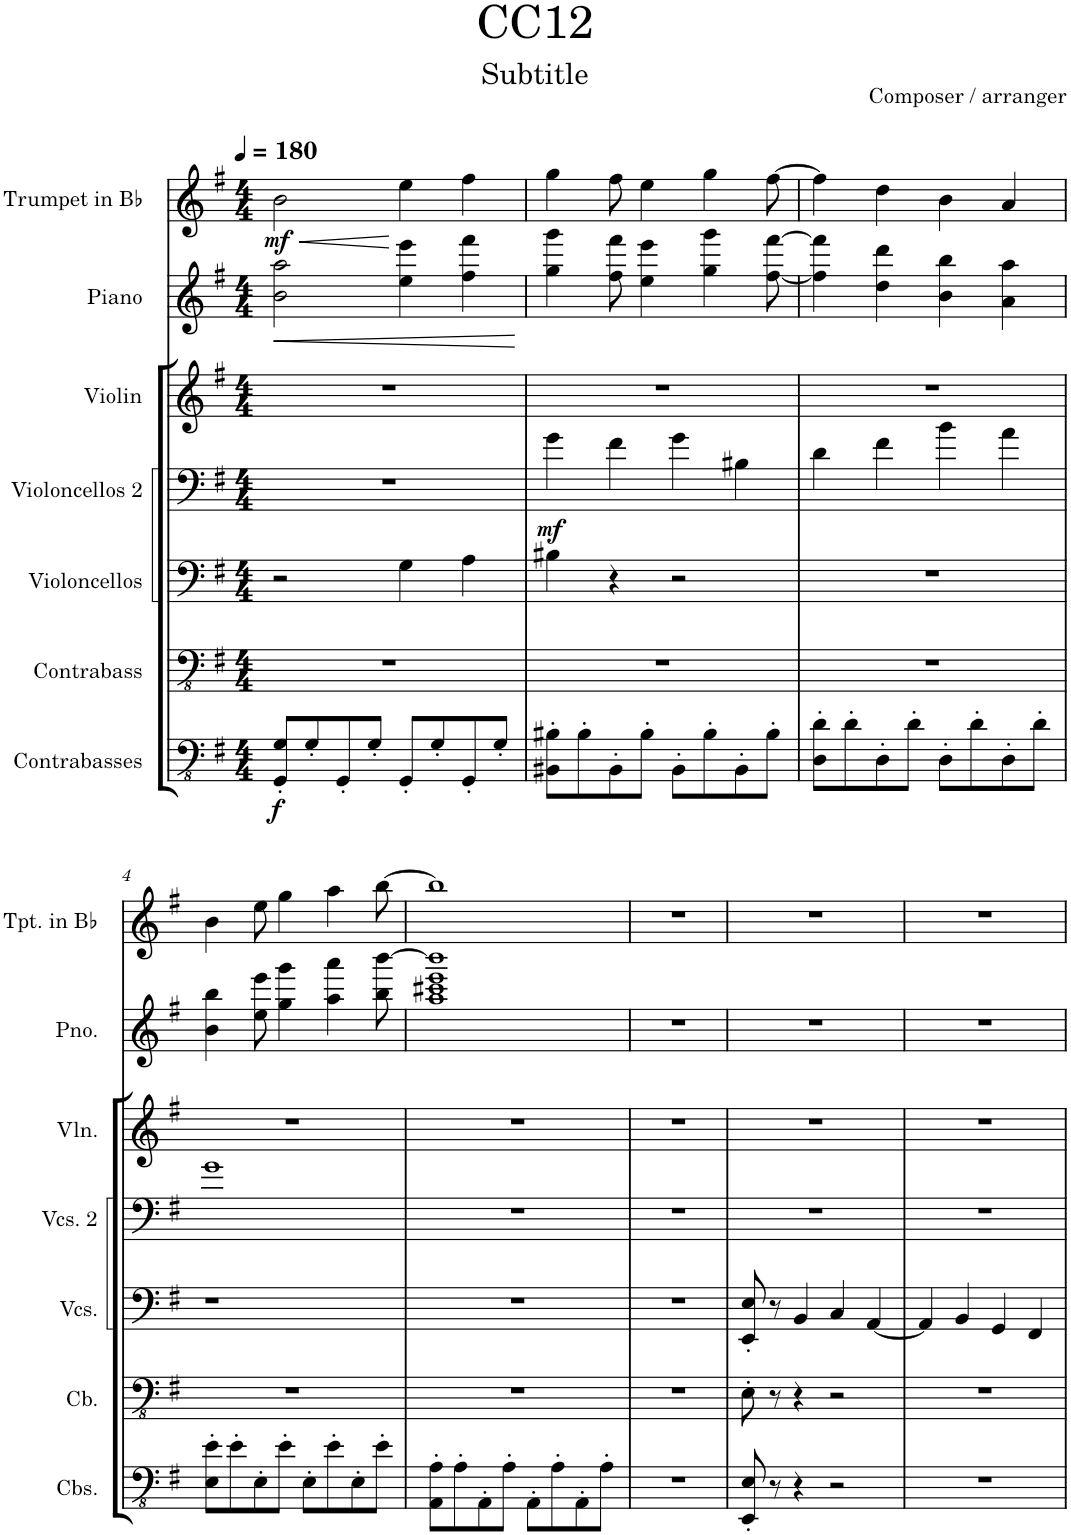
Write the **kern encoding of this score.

**kern	**dynam	**kern	**kern	**kern	**dynam	**kern	**kern	**dynam	**kern	**dynam
*part7	*part7	*part6	*part5	*part4	*part4	*part3	*part2	*part2	*part1	*part1
*staff7	*staff7	*staff6	*staff5	*staff4	*staff4	*staff3	*staff2	*staff2	*staff1	*staff1
*I"Contrabasses	*	*I"Contrabass	*I"Violoncellos	*I"Violoncellos 2	*	*I"Violin	*I"Piano	*	*I"Trumpet in Bb	*
*I'Cbs.	*	*I'Cb.	*I'Vcs.	*I'Vcs. 2	*	*I'Vln.	*I'Pno.	*	*I'Tpt. in Bb	*
*clefFv4	*	*clefFv4	*clefF4	*clefF4	*	*clefG2	*clefG2	*	*clefG2	*
*	*	*Trd7c12	*	*	*	*	*	*	*Trd1c2	*
*k[f#]	*	*k[f#]	*k[f#]	*k[f#]	*	*k[f#]	*k[f#]	*	*k[f#]	*
*M4/4	*	*M4/4	*M4/4	*M4/4	*	*M4/4	*M4/4	*	*M4/4	*
*MM180	*	*MM180	*MM180	*MM180	*	*MM180	*MM180	*	*MM180	*
=1	=1	=1	=1	=1	=1	=1	=1	=1	=1	=1
!	!LO:DY:b	!	!	!	!	!	!	!LO:HP:b	!	!LO:HP:b
!	!	!	!	!	!	!	!	!	!	!LO:DY:n=1:b
8GGG/' 8GG/'L	f	1r	2r	1r	.	1r	2b\ 2aa\	<	2b\	< mf
8GG'/	.	.	.	.	.	.	.	.	.	.
8GGG'/	.	.	.	.	.	.	.	.	.	.
8GG'/J	.	.	.	.	.	.	.	.	.	.
8GGG'/L	.	.	4G\	.	.	.	4ee\ 4eee\	.	4ee\	[
8GG'/	.	.	.	.	.	.	.	.	.	.
8GGG'/	.	.	4A\	.	.	.	4ff#\ 4fff#\	.	4ff#\	.
8GG'/J	.	.	.	.	.	.	.	.	.	.
.	.	.	.	.	.	.	.	[	.	.
=2	=2	=2	=2	=2	=2	=2	=2	=2	=2	=2
!	!	!	!	!	!LO:DY:b	!	!	!	!	!
8BBB#X\' 8BB#X\'L	.	1r	4B#X\	4g\	mf	1r	4gg\ 4ggg\	.	4gg\	.
8BB#'\	.	.	.	.	.	.	.	.	.	.
8BBB#'\	.	.	4r	4f#\	.	.	8ff#\ 8fff#\	.	8ff#\	.
8BB#'\J	.	.	.	.	.	.	4ee\ 4eee\	.	4ee\	.
8BBB#'\L	.	.	2r	4g\	.	.	.	.	.	.
8BB#'\	.	.	.	.	.	.	4gg\ 4ggg\	.	4gg\	.
8BBB#'\	.	.	.	4B#X\	.	.	.	.	.	.
8BB#'\J	.	.	.	.	.	.	[8ff#\ [8fff#\	.	[8ff#\	.
=3	=3	=3	=3	=3	=3	=3	=3	=3	=3	=3
8DD\' 8D\'L	.	1r	1r	4d\	.	1r	4ff#\] 4fff#\]	.	4ff#\]	.
8D'\	.	.	.	.	.	.	.	.	.	.
8DD'\	.	.	.	4f#\	.	.	4dd\ 4ddd\	.	4dd\	.
8D'\J	.	.	.	.	.	.	.	.	.	.
8DD'\L	.	.	.	4b\	.	.	4b\ 4bb\	.	4b\	.
8D'\	.	.	.	.	.	.	.	.	.	.
8DD'\	.	.	.	4a\	.	.	4a\ 4aa\	.	4a/	.
8D'\J	.	.	.	.	.	.	.	.	.	.
!!LO:LB:g=z
=4	=4	=4	=4	=4	=4	=4	=4	=4	=4	=4
8EE\' 8E\'L	.	1r	1r	1g	.	1r	4b\ 4bb\	.	4b\	.
8E'\	.	.	.	.	.	.	.	.	.	.
8EE'\	.	.	.	.	.	.	8ee\ 8eee\	.	8ee\	.
8E'\J	.	.	.	.	.	.	4gg\ 4ggg\	.	4gg\	.
8EE'\L	.	.	.	.	.	.	.	.	.	.
8E'\	.	.	.	.	.	.	4aa\ 4aaa\	.	4aa\	.
8EE'\	.	.	.	.	.	.	.	.	.	.
8E'\J	.	.	.	.	.	.	8bb\ [8bbb\	.	[8bb\	.
=5	=5	=5	=5	=5	=5	=5	=5	=5	=5	=5
8AAA\' 8AA\'L	.	1r	1r	1r	.	1r	1aa 1ccc#X 1eee 1bbb]	.	1bb]	.
8AA'\	.	.	.	.	.	.	.	.	.	.
8AAA'\	.	.	.	.	.	.	.	.	.	.
8AA'\J	.	.	.	.	.	.	.	.	.	.
8AAA'\L	.	.	.	.	.	.	.	.	.	.
8AA'\	.	.	.	.	.	.	.	.	.	.
8AAA'\	.	.	.	.	.	.	.	.	.	.
8AA'\J	.	.	.	.	.	.	.	.	.	.
=6	=6	=6	=6	=6	=6	=6	=6	=6	=6	=6
1r	.	1r	1r	1r	.	1r	1r	.	1r	.
=7	=7	=7	=7	=7	=7	=7	=7	=7	=7	=7
8EEE/' 8EE/'	.	8EE'\	8EE/' 8E/'	1r	.	1r	1r	.	1r	.
8r	.	8r	8r	.	.	.	.	.	.	.
4r	.	4r	4BB/	.	.	.	.	.	.	.
2r	.	2r	4C/	.	.	.	.	.	.	.
.	.	.	[4AA/	.	.	.	.	.	.	.
=8	=8	=8	=8	=8	=8	=8	=8	=8	=8	=8
1r	.	1r	4AA/]	1r	.	1r	1r	.	1r	.
.	.	.	4BB/	.	.	.	.	.	.	.
.	.	.	4GG/	.	.	.	.	.	.	.
.	.	.	4FF#/	.	.	.	.	.	.	.
=	=	=	=	=	=	=	=	=	=	=
*-	*-	*-	*-	*-	*-	*-	*-	*-	*-	*-
